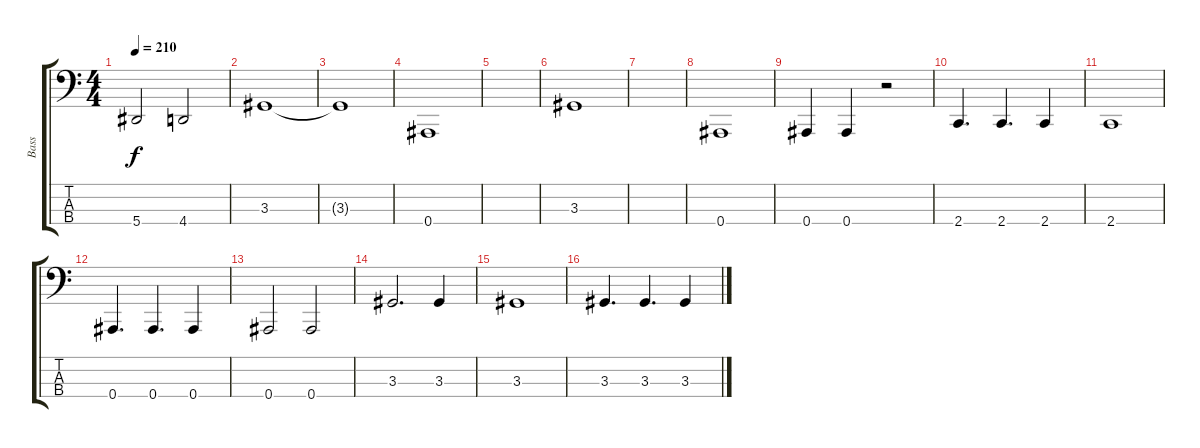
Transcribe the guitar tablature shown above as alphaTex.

\track ("Bass" "Bass") {instrument electricbassfinger}
\staff {score tabs}
\tuning (Eb2 Bb1 F1 Bb0) {hide}
\ts (4 4)
\tempo 210
\clef f4
\ks c
5.4.2{dy f} 4.4.2 |
3.3.1 |
3.3{t}.1 |
0.4.1 |
|
3.3.1 |
|
0.4.1 |
0.4.4 0.4.4 r.2 |
2.4.4{d} 2.4.4{d} 2.4.4 |
2.4.1 |
0.4.4{d} 0.4.4{d} 0.4.4 |
0.4.2 0.4.2 |
3.3.2{d} 3.3.4 |
3.3.1 |
3.3.4{d} 3.3.4{d} 3.3.4
